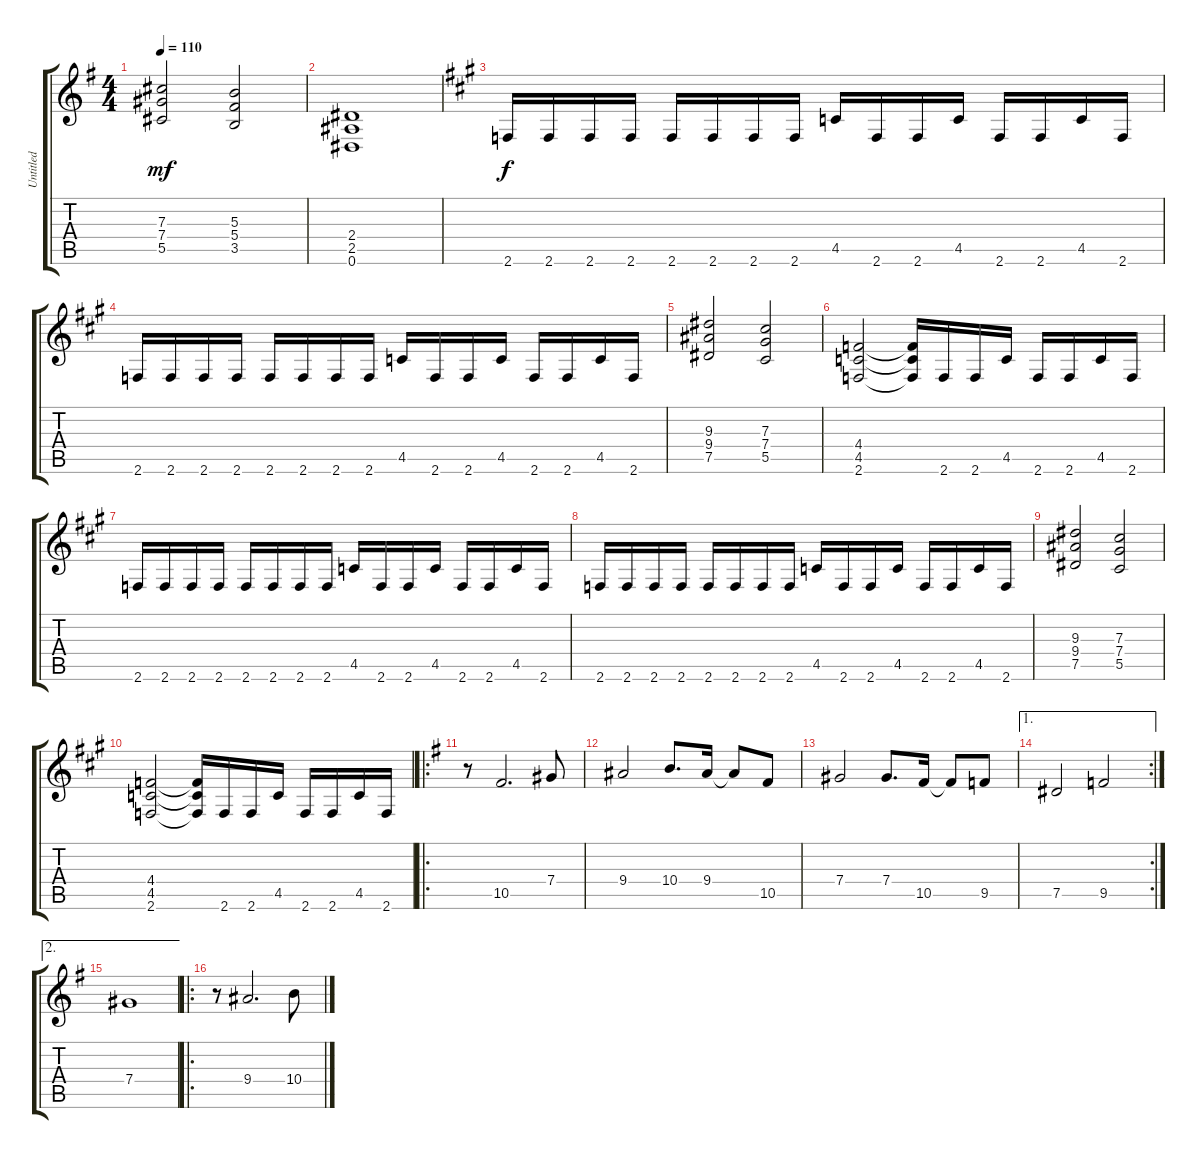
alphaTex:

\track ("Untitled" "Untitled") {instrument distortionguitar}
\staff {score tabs}
\tuning (Eb4 Bb3 Gb3 Db3 Ab2 Eb2) {hide}
\ts (4 4)
\tempo 110
\clef g2
\ks g
(7.3 7.4 5.5).2{dy mf} (5.3 5.4 3.5).2 |
(2.4 2.5 0.6).1 |
\ks a
2.6.16{dy f} 2.6.16 2.6.16 2.6.16 2.6.16 2.6.16 2.6.16 2.6.16 4.5.16 2.6.16 2.6.16 4.5.16 2.6.16 2.6.16 4.5.16 2.6.16 |
2.6.16 2.6.16 2.6.16 2.6.16 2.6.16 2.6.16 2.6.16 2.6.16 4.5.16 2.6.16 2.6.16 4.5.16 2.6.16 2.6.16 4.5.16 2.6.16 |
(9.3 9.4 7.5).2 (7.3 7.4 5.5).2 |
(4.4 4.5 2.6).2 (4.4{t} 4.5{t} 2.6{t}).16 2.6.16 2.6.16 4.5.16 2.6.16 2.6.16 4.5.16 2.6.16 |
2.6.16 2.6.16 2.6.16 2.6.16 2.6.16 2.6.16 2.6.16 2.6.16 4.5.16 2.6.16 2.6.16 4.5.16 2.6.16 2.6.16 4.5.16 2.6.16 |
2.6.16 2.6.16 2.6.16 2.6.16 2.6.16 2.6.16 2.6.16 2.6.16 4.5.16 2.6.16 2.6.16 4.5.16 2.6.16 2.6.16 4.5.16 2.6.16 |
(9.3 9.4 7.5).2 (7.3 7.4 5.5).2 |
(4.4 4.5 2.6).2 (4.4{t} 4.5{t} 2.6{t}).16 2.6.16 2.6.16 4.5.16 2.6.16 2.6.16 4.5.16 2.6.16 |
\ro
\ks g
r.8 10.5.2{d} 7.4.8 |
9.4.2 10.4.8{d} 9.4.16 9.4{t}.8 10.5.8 |
7.4.2 7.4.8{d} 10.5.16 10.5{t}.8 9.5.8 |
\ae 1
\rc 2
7.5.2 9.5.2 |
\ae 2
7.4.1 |
\ro
r.8 9.4.2{d} 10.4.8
